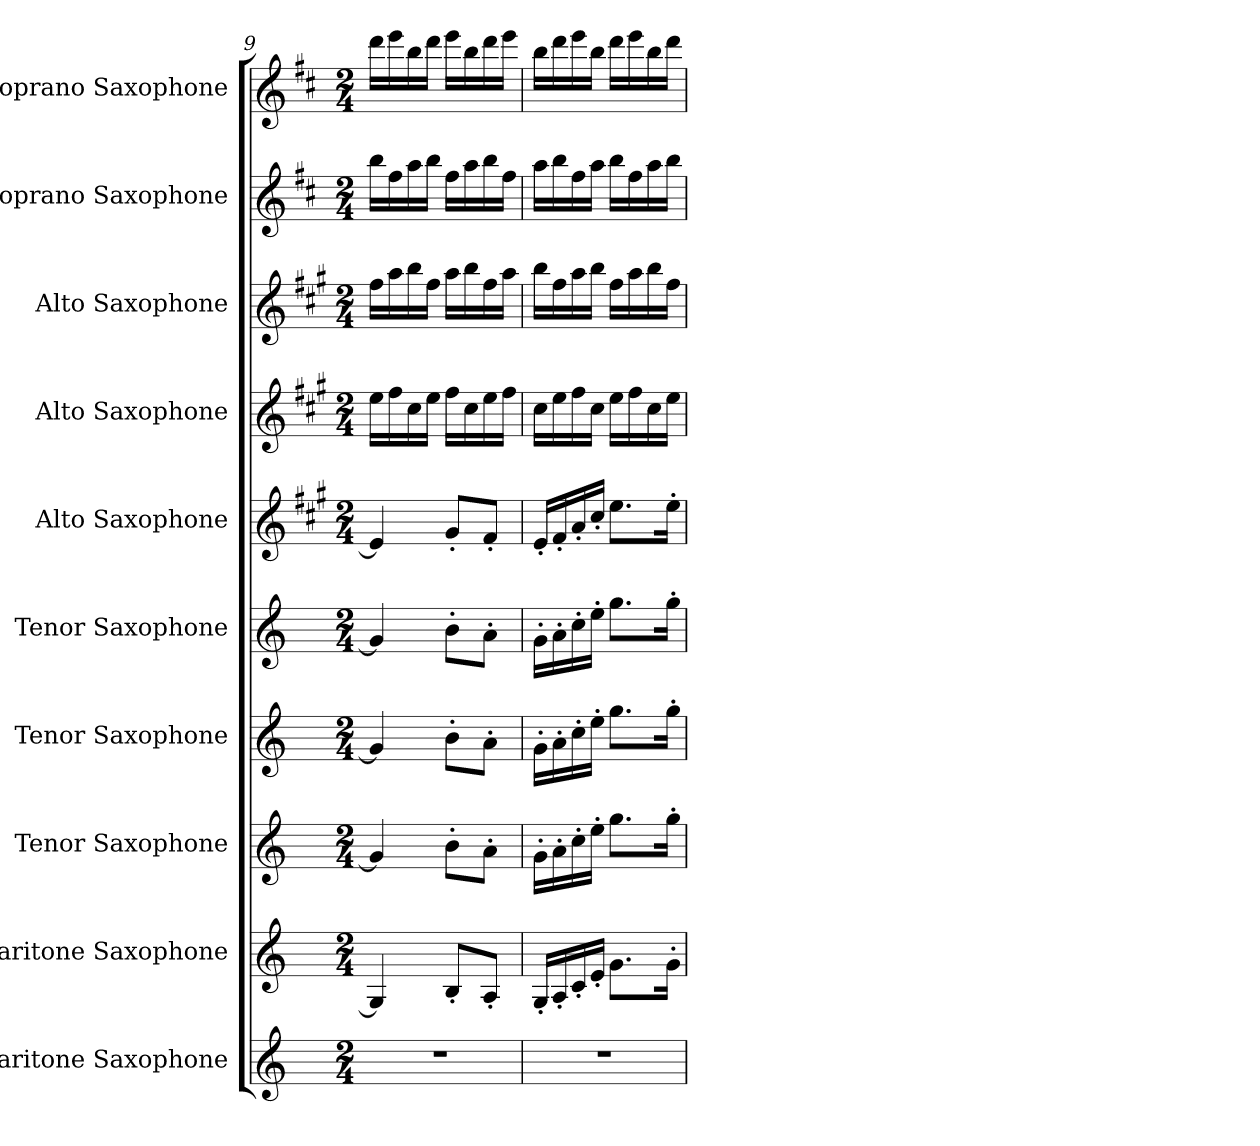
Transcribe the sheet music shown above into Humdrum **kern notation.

**kern	**kern	**kern	**kern	**kern	**kern	**kern	**kern	**kern	**kern
*part10	*part9	*part8	*part7	*part6	*part5	*part4	*part3	*part2	*part1
*staff10	*staff9	*staff8	*staff7	*staff6	*staff5	*staff4	*staff3	*staff2	*staff1
*I"Baritone Saxophone	*I"Baritone Saxophone	*I"Tenor Saxophone	*I"Tenor Saxophone	*I"Tenor Saxophone	*I"Alto Saxophone	*I"Alto Saxophone	*I"Alto Saxophone	*I"Soprano Saxophone	*I"Soprano Saxophone
*I'Bar. Sax.	*I'Bar. Sax.	*I'T. Sax.	*I'T. Sax.	*I'T. Sax.	*I'A. Sax.	*I'A. Sax.	*I'A. Sax.	*I'S. Sax.	*I'S. Sax.
*clefG2	*clefG2	*clefG2	*clefG2	*clefG2	*clefG2	*clefG2	*clefG2	*clefG2	*clefG2
*ITrd12c21	*ITrd12c21	*ITrd8c14	*ITrd8c14	*ITrd8c14	*ITrd5c9	*ITrd5c9	*ITrd5c9	*ITrd1c2	*ITrd1c2
*k[]	*k[]	*k[]	*k[]	*k[]	*k[]	*k[]	*k[]	*k[]	*k[]
*M2/4	*M2/4	*M2/4	*M2/4	*M2/4	*M2/4	*M2/4	*M2/4	*M2/4	*M2/4
=9	=9	=9	=9	=9	=9	=9	=9	=9	=9
2r	4GG/]	4G/]	4G/]	4G/]	4G/]	16g\LL	16a\LL	16aa\LL	16ccc\LL
.	.	.	.	.	.	16a\	16cc\	16ee\	16ddd\
.	.	.	.	.	.	16e\	16dd\	16gg\	16aa\
.	.	.	.	.	.	16g\JJ	16a\JJ	16aa\JJ	16ccc\JJ
.	8BB'/L	8B'\L	8B'\L	8B'\L	8B'/L	16a\LL	16cc\LL	16ee\LL	16ddd\LL
.	.	.	.	.	.	16e\	16dd\	16gg\	16aa\
.	8AA'/J	8A'\J	8A'\J	8A'\J	8A'/J	16g\	16a\	16aa\	16ccc\
.	.	.	.	.	.	16a\JJ	16cc\JJ	16ee\JJ	16ddd\JJ
!!LO:PB:g=z
=10	=10	=10	=10	=10	=10	=10	=10	=10	=10
2r	16GG'/LL	16G'\LL	16G'\LL	16G'\LL	16G'/LL	16e\LL	16dd\LL	16gg\LL	16aa\LL
.	16AA'/	16A'\	16A'\	16A'\	16A'/	16g\	16a\	16aa\	16ccc\
.	16C'/	16c'\	16c'\	16c'\	16c'/	16a\	16cc\	16ee\	16ddd\
.	16E'/JJ	16e'\JJ	16e'\JJ	16e'\JJ	16e'/JJ	16e\JJ	16dd\JJ	16gg\JJ	16aa\JJ
.	8.G\L	8.g\L	8.g\L	8.g\L	8.g\L	16g\LL	16a\LL	16aa\LL	16ccc\LL
.	.	.	.	.	.	16a\	16cc\	16ee\	16ddd\
.	.	.	.	.	.	16e\	16dd\	16gg\	16aa\
.	16G'\Jk	16g'\Jk	16g'\Jk	16g'\Jk	16g'\Jk	16g\JJ	16a\JJ	16aa\JJ	16ccc\JJ
=	=	=	=	=	=	=	=	=	=
*-	*-	*-	*-	*-	*-	*-	*-	*-	*-
